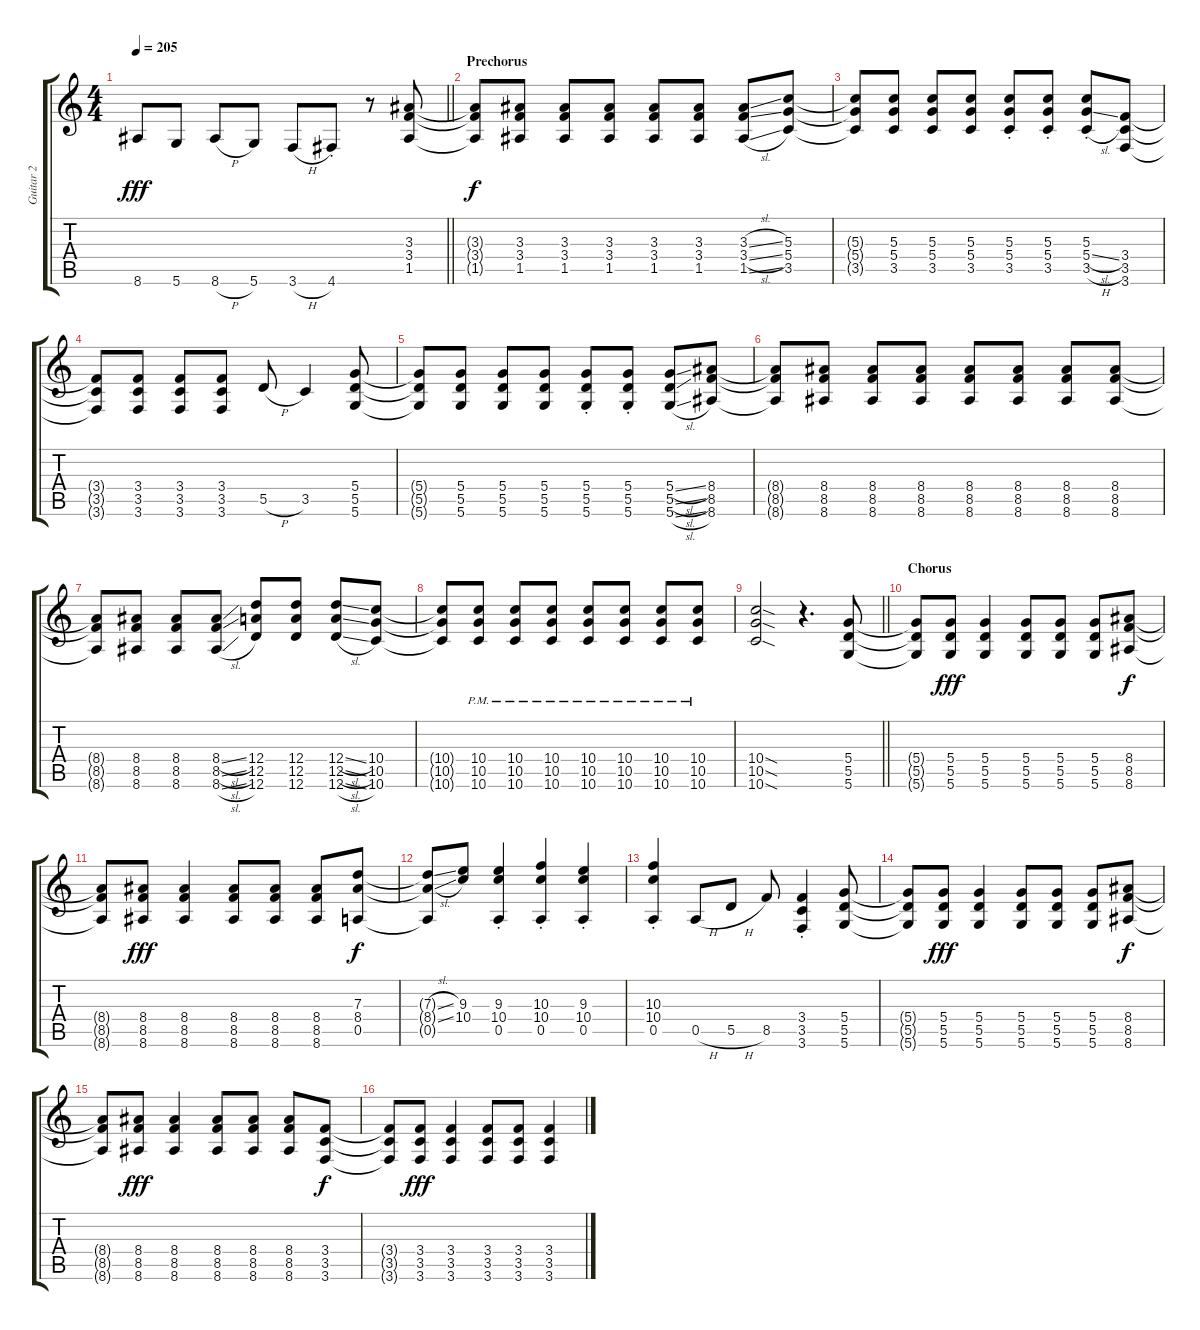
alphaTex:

\track ("Guitar 2" "Guitar 2") {instrument distortionguitar}
\staff {score tabs}
\tuning (E4 B3 G3 D3 A2 D2) {hide}
\ts (4 4)
\tempo 205
\clef g2
\barLineRight lightlight
\ks c
8.6.8{dy fff} 5.6.8 8.6{h}.8 5.6.8 3.6{h}.8 4.6{st}.8 r.8 (3.3 3.4 1.5).8 |
\section ("" "Prechorus")
(3.3{t} 3.4{t} 1.5{t}).8{dy f} (3.3 3.4 1.5).8 (3.3 3.4 1.5).8 (3.3 3.4 1.5).8 (3.3 3.4 1.5).8 (3.3 3.4 1.5).8 (3.3{sl} 3.4{sl} 1.5{sl}).8 (5.3 5.4 3.5).8 |
(5.3{t} 5.4{t} 3.5{t}).8 (5.3 5.4 3.5).8 (5.3 5.4 3.5).8 (5.3 5.4 3.5).8 (5.3{st} 5.4{st} 3.5{st}).8 (5.3{st} 5.4{st} 3.5{st}).8 (5.3{st} 5.4{sl} 3.5{h}).8 (3.4 3.5 3.6).8 |
(3.4{t} 3.5{t} 3.6{t}).8 (3.4 3.5 3.6).8 (3.4 3.5 3.6).8 (3.4 3.5 3.6).8 5.5{h}.8 3.5.4 (5.4 5.5 5.6).8 |
(5.4{t} 5.5{t} 5.6{t}).8 (5.4 5.5 5.6).8 (5.4 5.5 5.6).8 (5.4 5.5 5.6).8 (5.4 5.5{st} 5.6).8 (5.4 5.5{st} 5.6).8 (5.4{sl} 5.5{sl} 5.6{sl}).8 (8.4 8.5 8.6).8 |
(8.4{t} 8.5{t} 8.6{t}).8 (8.4 8.5 8.6).8 (8.4 8.5 8.6).8 (8.4 8.5 8.6).8 (8.4 8.5 8.6).8 (8.4 8.5 8.6).8 (8.4 8.5 8.6).8 (8.4 8.5 8.6).8 |
(8.4{t} 8.5{t} 8.6{t}).8 (8.4 8.5 8.6).8 (8.4 8.5 8.6).8 (8.4{sl} 8.5{sl} 8.6{sl}).8 (12.4 12.5 12.6).8 (12.4 12.5 12.6).8 (12.4{sl} 12.5{sl} 12.6{sl}).8 (10.4 10.5 10.6).8 |
(10.4{t} 10.5{t} 10.6{t}).8 (10.4{pm} 10.5{pm} 10.6{pm}).8 (10.4{pm} 10.5{pm} 10.6{pm}).8 (10.4{pm} 10.5{pm} 10.6{pm}).8 (10.4{pm} 10.5{pm} 10.6{pm}).8 (10.4{pm} 10.5{pm} 10.6{pm}).8 (10.4{pm} 10.5{pm} 10.6{pm}).8 (10.4{pm} 10.5{pm} 10.6{pm}).8 |
\barLineRight lightlight
(10.4{sod} 10.5{sod} 10.6{sod}).2 r.4{d} (5.4 5.5 5.6).8 |
\section ("" "Chorus")
(5.4{t} 5.5{t} 5.6{t}).8 (5.4 5.5 5.6).8{dy fff} (5.4 5.5 5.6).4 (5.4 5.5 5.6).8 (5.4 5.5 5.6).8 (5.4 5.5 5.6).8 (8.4 8.5 8.6).8{dy f} |
(8.4{t} 8.5{t} 8.6{t}).8 (8.4 8.5 8.6).8{dy fff} (8.4 8.5 8.6).4 (8.4 8.5 8.6).8 (8.4 8.5 8.6).8 (8.4 8.5 8.6).8 (7.3 8.4 0.5).8{dy f} |
(7.3{sl t} 8.4{sl t} 0.5{t}).8 (9.3 10.4).8 (9.3{st} 10.4{st} 0.5{st}).4 (10.3{st} 10.4{st} 0.5{st}).4 (9.3{st} 10.4{st} 0.5{st}).4 |
(10.3{st} 10.4{st} 0.5{st}).4 0.5{h}.8 5.5{h}.8 8.5.8 (3.4 3.5{st} 3.6{st}).4 (5.4 5.5 5.6).8 |
(5.4{t} 5.5{t} 5.6{t}).8 (5.4 5.5 5.6).8{dy fff} (5.4 5.5 5.6).4 (5.4 5.5 5.6).8 (5.4 5.5 5.6).8 (5.4 5.5 5.6).8 (8.4 8.5 8.6).8{dy f} |
(8.4{t} 8.5{t} 8.6{t}).8 (8.4 8.5 8.6).8{dy fff} (8.4 8.5 8.6).4 (8.4 8.5 8.6).8 (8.4 8.5 8.6).8 (8.4 8.5 8.6).8 (3.4 3.5 3.6).8{dy f} |
(3.4{t} 3.5{t} 3.6{t}).8 (3.4 3.5 3.6).8{dy fff} (3.4 3.5 3.6).4 (3.4 3.5 3.6).8 (3.4 3.5 3.6).8 (3.4 3.5 3.6).4
